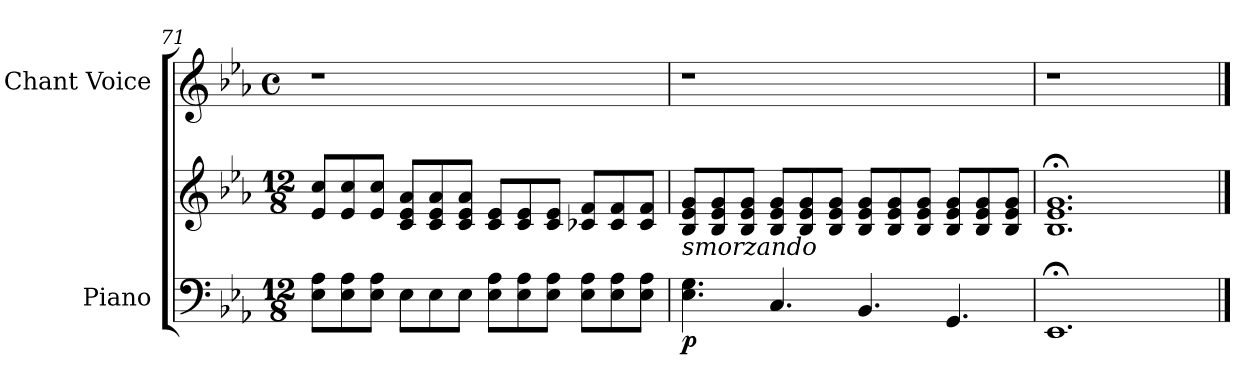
**kern	**kern	**dynam	**kern
*part2	*part2	*part2	*part1
*staff3	*staff2	*staff2/3	*staff1
*I"Piano	*	*	*I"Chant Voice
*I'Pno	*	*	*
!!LO:LB:g=z
*clefF4	*clefG2	*	*clefG2
*k[b-e-a-]	*k[b-e-a-]	*	*k[b-e-a-]
*M12/8	*M12/8	*	*M4/4
*	*	*	*met(c)
=71	=71	=71	=71
8E-\ 8A-\L	8e-/ 8cc/L	.	1r
8E-\ 8A-\	8e-/ 8cc/	.	.
8E-\ 8A-\J	8e-/ 8cc/J	.	.
8E-\L	8c/ 8e-/ 8a-/L	.	.
8E-\	8c/ 8e-/ 8a-/	.	.
8E-\J	8c/ 8e-/ 8a-/J	.	.
8E-\ 8A-\L	8c/ 8e-/L	.	.
8E-\ 8A-\	8c/ 8e-/	.	.
8E-\ 8A-\J	8c/ 8e-/J	.	2ryy
8E-\ 8A-\L	8c-X/ 8f/L	.	.
8E-\ 8A-\	8c-/ 8f/	.	.
8E-\ 8A-\J	8c-/ 8f/J	.	.
=72	=72	=72	=72
!	!LO:TX:b:i:t=smorzando	!	!
!	!	!LO:DY:b=2	!
4.E-\ 4.G\	8B-/ 8e-/ 8g/L	p	1r
.	8B-/ 8e-/ 8g/	.	.
.	8B-/ 8e-/ 8g/J	.	.
4.C/	8B-/ 8e-/ 8g/L	.	.
.	8B-/ 8e-/ 8g/	.	.
.	8B-/ 8e-/ 8g/J	.	.
4.BB-/	8B-/ 8e-/ 8g/L	.	.
.	8B-/ 8e-/ 8g/	.	.
.	8B-/ 8e-/ 8g/J	.	2ryy
4.GG/	8B-/ 8e-/ 8g/L	.	.
.	8B-/ 8e-/ 8g/	.	.
.	8B-/ 8e-/ 8g/J	.	.
=73	=73	=73	=73
1.EE-;<	1.B-;< 1.e-;< 1.g;<	.	1r
.	.	.	2ryy
==	==	==	==
*-	*-	*-	*-
